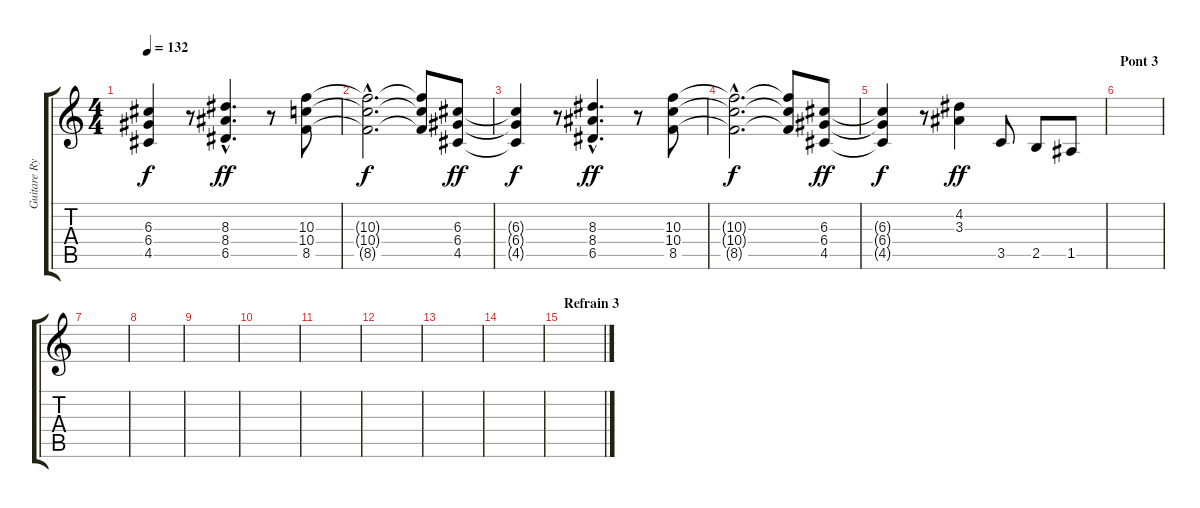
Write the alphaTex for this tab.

\track ("Guitare Rythme" "Guitare Ry") {instrument acousticguitarsteel}
\staff {score tabs}
\tuning (E4 B3 G3 D3 A2 E2) {hide}
\ts (4 4)
\tempo 132
\clef g2
\ks c
(6.3{t} 6.4{t} 4.5{t}).4{dy f} r.8 (8.3{hac} 8.4{hac} 6.5{hac}).4{d dy ff} r.8 (10.3 10.4 8.5).8 |
(10.3{hac t} 10.4{hac t} 8.5{hac t}).2{d dy f} (10.3{t} 10.4{t} 8.5{t}).8 (6.3 6.4 4.5).8{dy ff} |
(6.3{t} 6.4{t} 4.5{t}).4{dy f} r.8 (8.3{hac} 8.4{hac} 6.5{hac}).4{d dy ff} r.8 (10.3 10.4 8.5).8 |
(10.3{hac t} 10.4{hac t} 8.5{hac t}).2{d dy f} (10.3{t} 10.4{t} 8.5{t}).8 (6.3 6.4 4.5).8{dy ff} |
(6.3{t} 6.4{t} 4.5{t}).4{dy f} r.8 (4.2 3.3).4{dy ff} 3.5.8 2.5.8 1.5.8 |
\section ("" "Pont 3")
|
|
|
|
|
|
|
|
|
\section ("" "Refrain 3")
